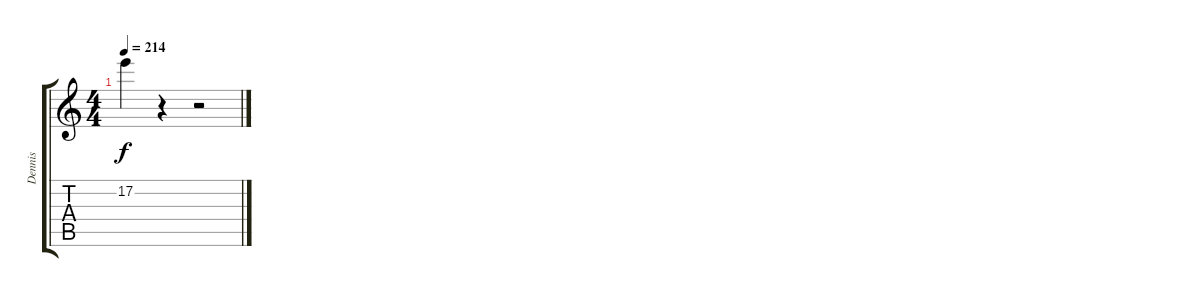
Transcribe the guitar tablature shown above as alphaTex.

\track ("Dennis" "Dennis") {instrument distortionguitar}
\staff {score tabs}
\tuning (E4 B3 G3 D3 A2 E2) {hide}
\ts (4 4)
\tempo 214
\clef g2
\ks c
17.2.4{dy f} r.4 r.2
